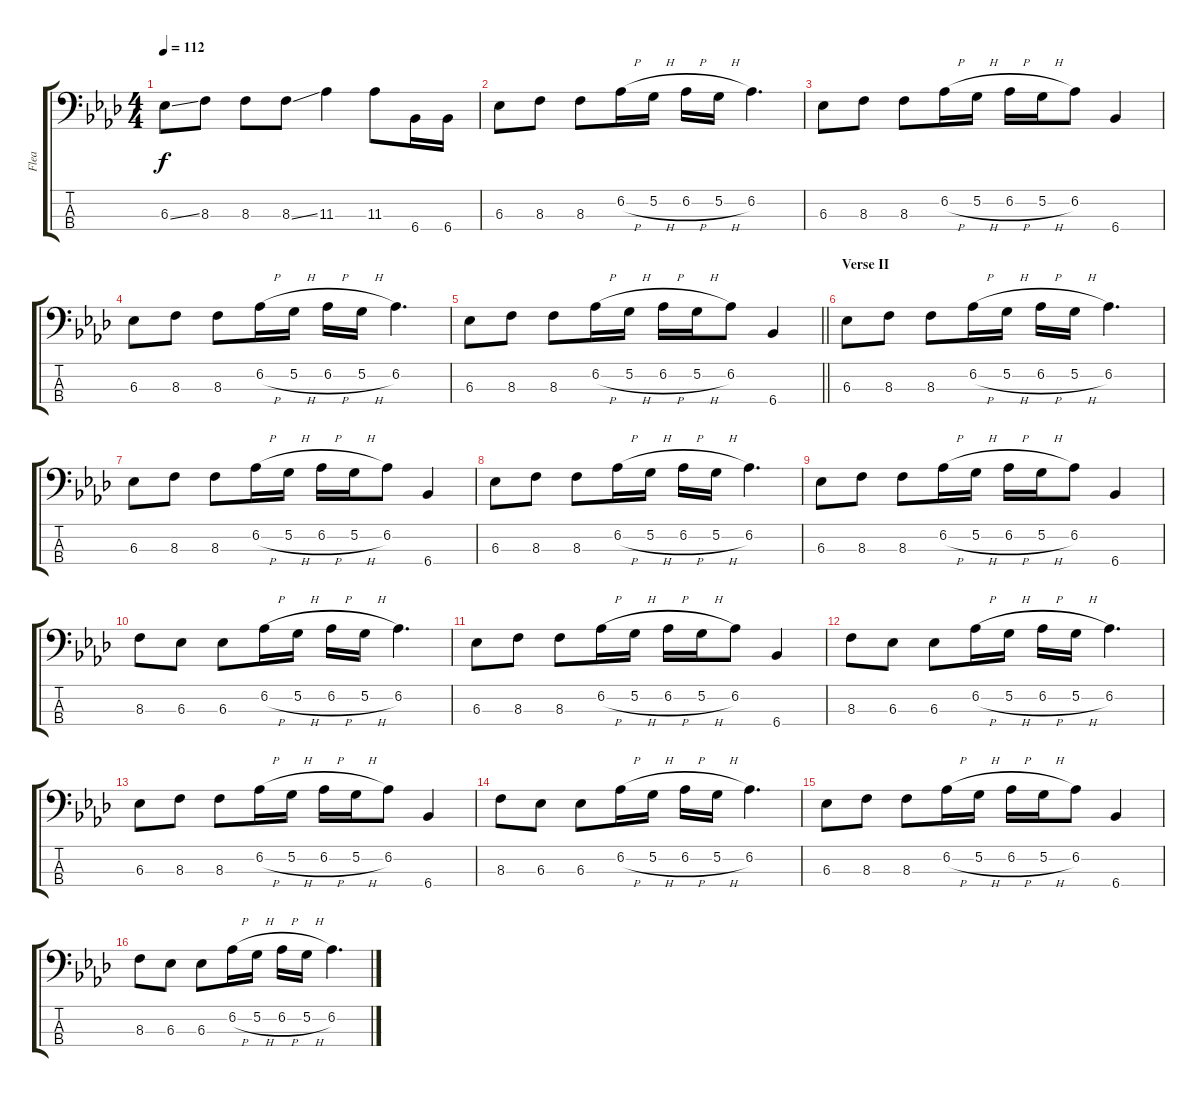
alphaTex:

\track ("Flea" "Flea") {instrument electricbassfinger}
\staff {score tabs}
\tuning (G2 D2 A1 E1) {hide}
\ts (4 4)
\tempo 112
\clef f4
\ks ab
6.3{ss}.8{dy f} 8.3.8 8.3.8 8.3{ss}.8 11.3.4 11.3.8 6.4.16 6.4.16 |
6.3.8 8.3.8 8.3.8 6.2{h}.16 5.2{h}.16 6.2{h}.16 5.2{h}.16 6.2.4{d} |
6.3.8 8.3.8 8.3.8 6.2{h}.16 5.2{h}.16 6.2{h}.16 5.2{h}.16 6.2.8 6.4.4 |
6.3.8 8.3.8 8.3.8 6.2{h}.16 5.2{h}.16 6.2{h}.16 5.2{h}.16 6.2.4{d} |
\barLineRight lightlight
6.3.8 8.3.8 8.3.8 6.2{h}.16 5.2{h}.16 6.2{h}.16 5.2{h}.16 6.2.8 6.4.4 |
\section ("" "Verse II")
6.3.8 8.3.8 8.3.8 6.2{h}.16 5.2{h}.16 6.2{h}.16 5.2{h}.16 6.2.4{d} |
6.3.8 8.3.8 8.3.8 6.2{h}.16 5.2{h}.16 6.2{h}.16 5.2{h}.16 6.2.8 6.4.4 |
6.3.8 8.3.8 8.3.8 6.2{h}.16 5.2{h}.16 6.2{h}.16 5.2{h}.16 6.2.4{d} |
6.3.8 8.3.8 8.3.8 6.2{h}.16 5.2{h}.16 6.2{h}.16 5.2{h}.16 6.2.8 6.4.4 |
8.3.8 6.3.8 6.3.8 6.2{h}.16 5.2{h}.16 6.2{h}.16 5.2{h}.16 6.2.4{d} |
6.3.8 8.3.8 8.3.8 6.2{h}.16 5.2{h}.16 6.2{h}.16 5.2{h}.16 6.2.8 6.4.4 |
8.3.8 6.3.8 6.3.8 6.2{h}.16 5.2{h}.16 6.2{h}.16 5.2{h}.16 6.2.4{d} |
6.3.8 8.3.8 8.3.8 6.2{h}.16 5.2{h}.16 6.2{h}.16 5.2{h}.16 6.2.8 6.4.4 |
8.3.8 6.3.8 6.3.8 6.2{h}.16 5.2{h}.16 6.2{h}.16 5.2{h}.16 6.2.4{d} |
6.3.8 8.3.8 8.3.8 6.2{h}.16 5.2{h}.16 6.2{h}.16 5.2{h}.16 6.2.8 6.4.4 |
8.3.8 6.3.8 6.3.8 6.2{h}.16 5.2{h}.16 6.2{h}.16 5.2{h}.16 6.2.4{d}
